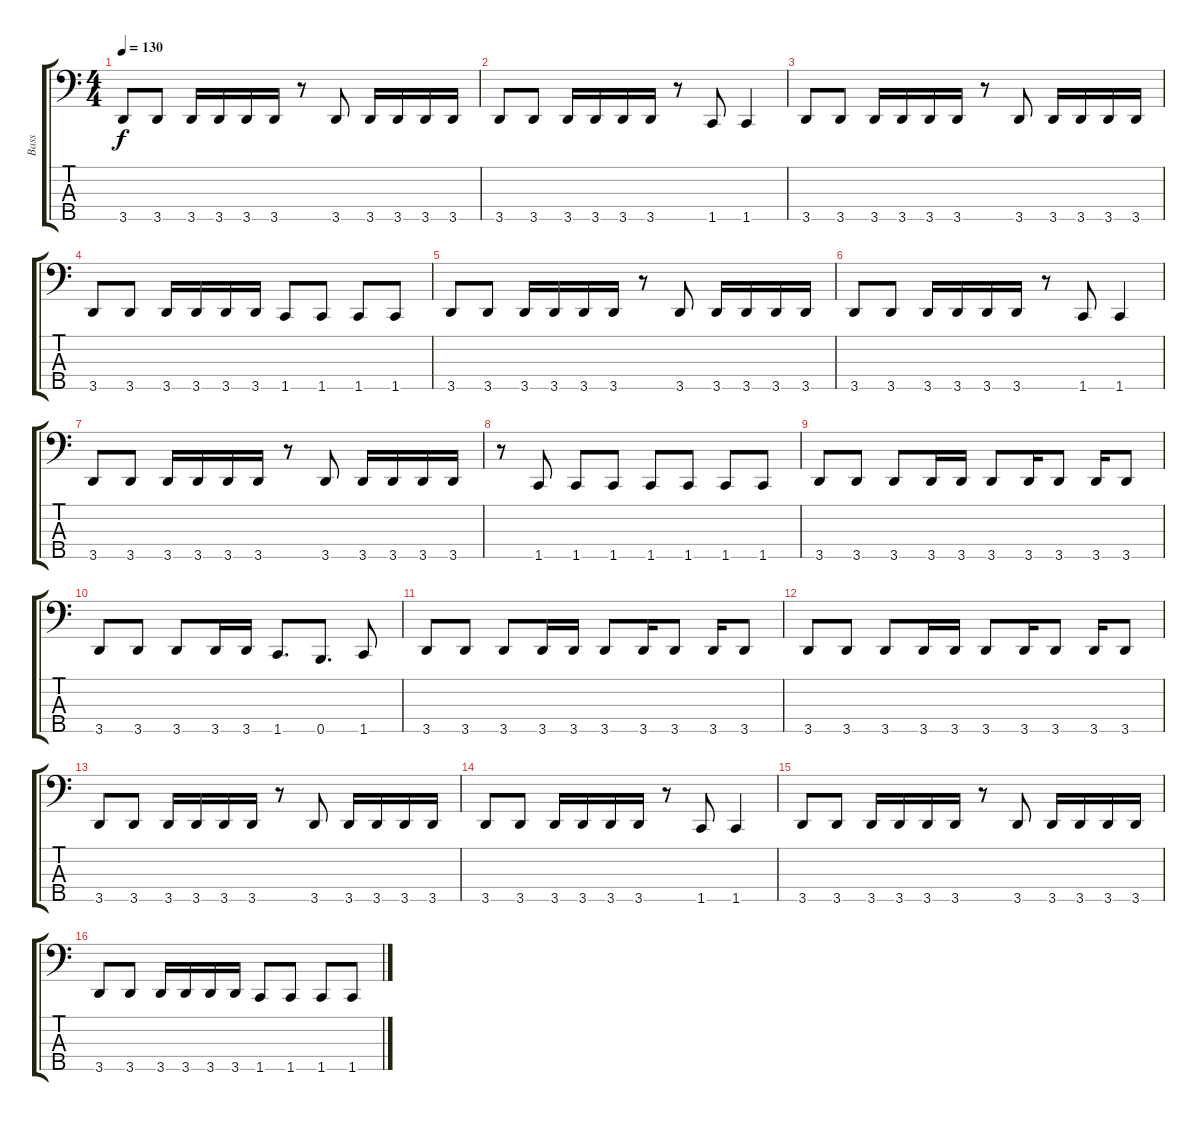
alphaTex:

\track ("Bass" "Bass") {instrument electricbassfinger}
\staff {score tabs}
\tuning (G2 D2 A1 E1 B0) {hide}
\ts (4 4)
\tempo 130
\clef f4
\ks c
3.5.8{dy f} 3.5.8 3.5.16 3.5.16 3.5.16 3.5.16 r.8 3.5.8 3.5.16 3.5.16 3.5.16 3.5.16 |
3.5.8 3.5.8 3.5.16 3.5.16 3.5.16 3.5.16 r.8 1.5.8 1.5.4 |
3.5.8 3.5.8 3.5.16 3.5.16 3.5.16 3.5.16 r.8 3.5.8 3.5.16 3.5.16 3.5.16 3.5.16 |
3.5.8 3.5.8 3.5.16 3.5.16 3.5.16 3.5.16 1.5.8 1.5.8 1.5.8 1.5.8 |
3.5.8 3.5.8 3.5.16 3.5.16 3.5.16 3.5.16 r.8 3.5.8 3.5.16 3.5.16 3.5.16 3.5.16 |
3.5.8 3.5.8 3.5.16 3.5.16 3.5.16 3.5.16 r.8 1.5.8 1.5.4 |
3.5.8 3.5.8 3.5.16 3.5.16 3.5.16 3.5.16 r.8 3.5.8 3.5.16 3.5.16 3.5.16 3.5.16 |
r.8 1.5.8 1.5.8 1.5.8 1.5.8 1.5.8 1.5.8 1.5.8 |
3.5.8 3.5.8 3.5.8 3.5.16 3.5.16 3.5.8 3.5.16 3.5.8 3.5.16 3.5.8 |
3.5.8 3.5.8 3.5.8 3.5.16 3.5.16 1.5.8{d} 0.5.8{d} 1.5.8 |
3.5.8 3.5.8 3.5.8 3.5.16 3.5.16 3.5.8 3.5.16 3.5.8 3.5.16 3.5.8 |
3.5.8 3.5.8 3.5.8 3.5.16 3.5.16 3.5.8 3.5.16 3.5.8 3.5.16 3.5.8 |
3.5.8 3.5.8 3.5.16 3.5.16 3.5.16 3.5.16 r.8 3.5.8 3.5.16 3.5.16 3.5.16 3.5.16 |
3.5.8 3.5.8 3.5.16 3.5.16 3.5.16 3.5.16 r.8 1.5.8 1.5.4 |
3.5.8 3.5.8 3.5.16 3.5.16 3.5.16 3.5.16 r.8 3.5.8 3.5.16 3.5.16 3.5.16 3.5.16 |
3.5.8 3.5.8 3.5.16 3.5.16 3.5.16 3.5.16 1.5.8 1.5.8 1.5.8 1.5.8
